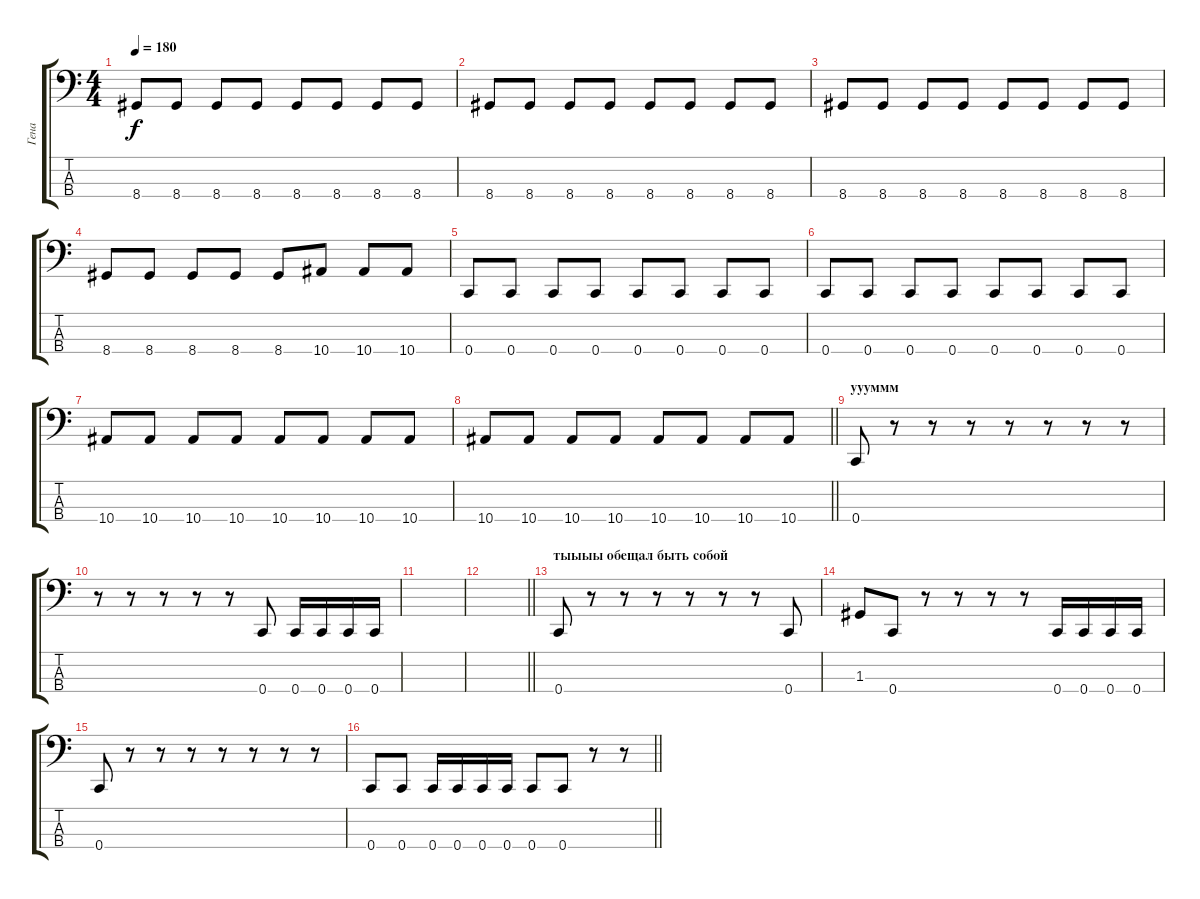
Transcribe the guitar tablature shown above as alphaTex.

\track ("Гена" "Гена") {instrument electricbasspick}
\staff {score tabs}
\tuning (F2 C2 G1 C1) {hide}
\ts (4 4)
\tempo 180
\clef f4
\ks c
8.4.8{dy f} 8.4.8 8.4.8 8.4.8 8.4.8 8.4.8 8.4.8 8.4.8 |
8.4.8 8.4.8 8.4.8 8.4.8 8.4.8 8.4.8 8.4.8 8.4.8 |
8.4.8 8.4.8 8.4.8 8.4.8 8.4.8 8.4.8 8.4.8 8.4.8 |
8.4.8 8.4.8 8.4.8 8.4.8 8.4.8 10.4.8 10.4.8 10.4.8 |
0.4.8 0.4.8 0.4.8 0.4.8 0.4.8 0.4.8 0.4.8 0.4.8 |
0.4.8 0.4.8 0.4.8 0.4.8 0.4.8 0.4.8 0.4.8 0.4.8 |
10.4.8 10.4.8 10.4.8 10.4.8 10.4.8 10.4.8 10.4.8 10.4.8 |
\barLineRight lightlight
10.4.8 10.4.8 10.4.8 10.4.8 10.4.8 10.4.8 10.4.8 10.4.8 |
\section ("" "уууммм")
0.4.8 r.8 r.8 r.8 r.8 r.8 r.8 r.8 |
r.8 r.8 r.8 r.8 r.8 0.4.8 0.4.16 0.4.16 0.4.16 0.4.16 |
|
\barLineRight lightlight
|
\section ("" "тыыыы обещал быть собой")
0.4.8 r.8 r.8 r.8 r.8 r.8 r.8 0.4.8 |
1.3.8 0.4.8 r.8 r.8 r.8 r.8 0.4.16 0.4.16 0.4.16 0.4.16 |
0.4.8 r.8 r.8 r.8 r.8 r.8 r.8 r.8 |
\barLineRight lightlight
0.4.8 0.4.8 0.4.16 0.4.16 0.4.16 0.4.16 0.4.8 0.4.8 r.8 r.8
